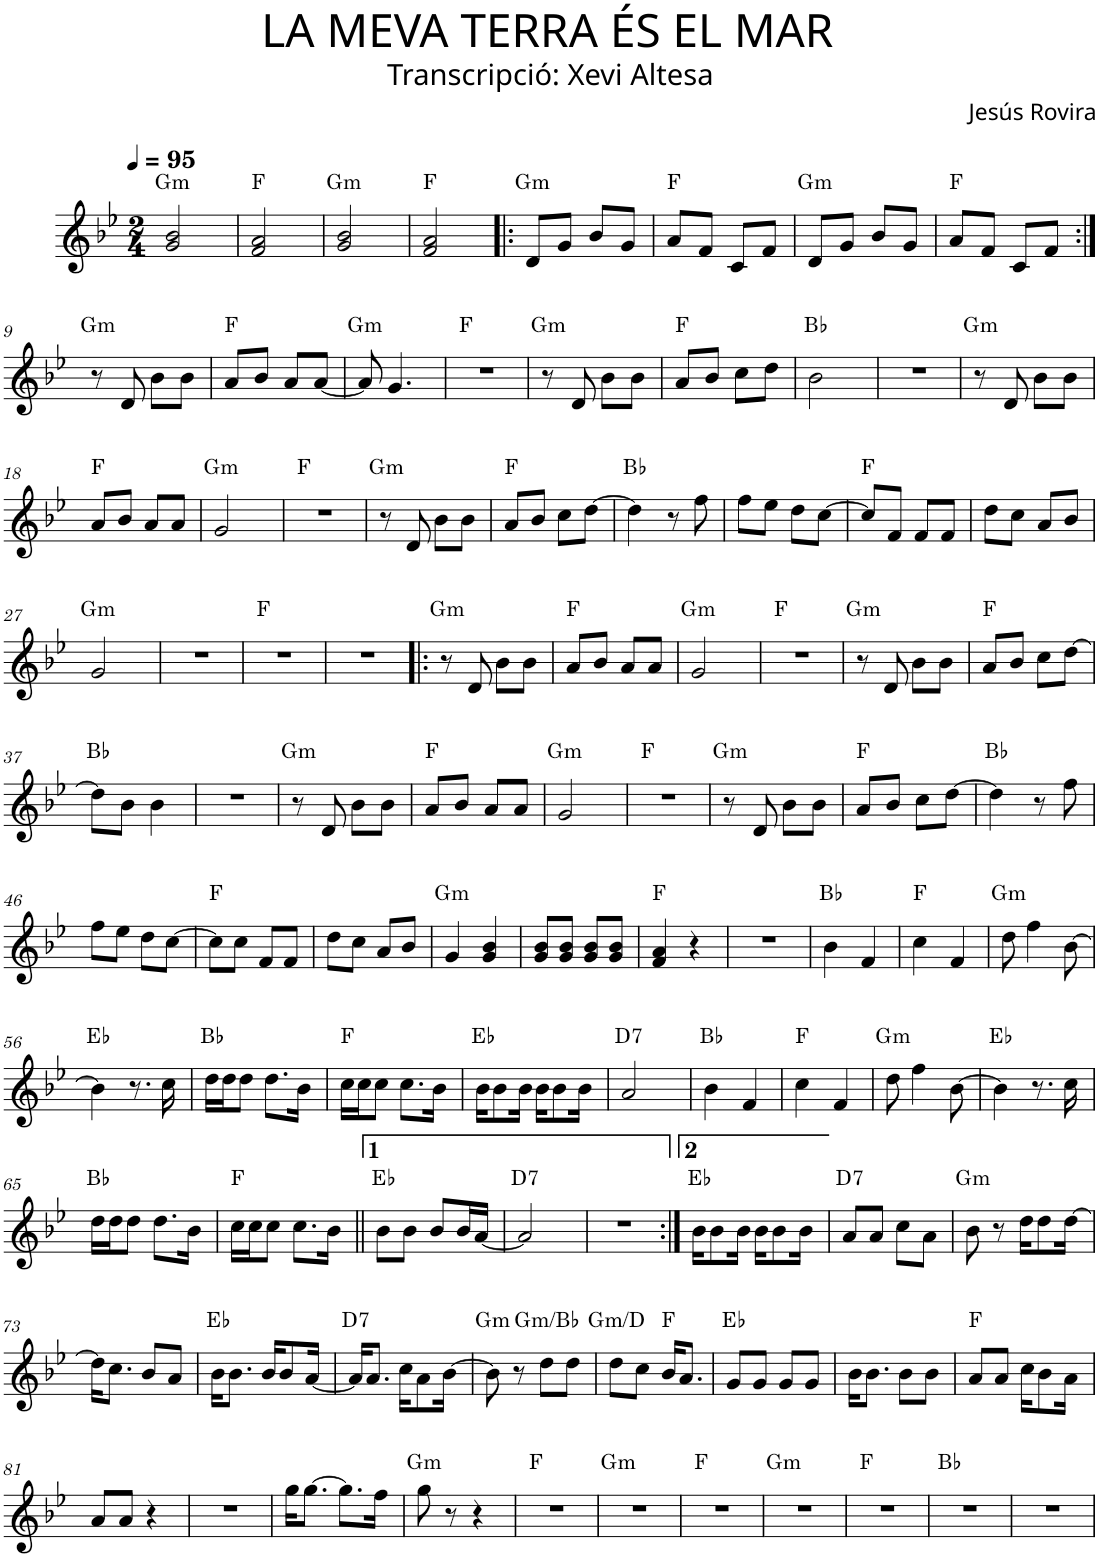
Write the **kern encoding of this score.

**kern	**harte
*part1	*part1
*staff1	*
*I"P1	*
*clefG2	*
*k[b-e-]	*
*g:	*
*M2/4	*
*MM95	*
=1	=1
!	!LO:H:kt=m
2g/ 2b-/	G:min
=2	=2
2f/ 2a/	F:maj
=3	=3
!	!LO:H:kt=m
2g/ 2b-/	G:min
=4	=4
2f/ 2a/	F:maj
=5!|:	=5!|:
!	!LO:H:kt=m
8d/L	G:min
8g/J	.
8b-/L	.
8g/J	.
=6	=6
8a/L	F:maj
8f/J	.
8c/L	.
8f/J	.
=7	=7
!	!LO:H:kt=m
8d/L	G:min
8g/J	.
8b-/L	.
8g/J	.
=8	=8
8a/L	F:maj
8f/J	.
8c/L	.
8f/J	.
!!LO:LB:g=z
=9:|!	=9:|!
!	!LO:H:kt=m
8r	G:min
8d/	.
8b-\L	.
8b-\J	.
=10	=10
8a/L	F:maj
8b-/J	.
8a/L	.
[<8a/J	.
=11	=11
!	!LO:H:kt=m
8a/]	G:min
4.g/	.
=12	=12
2r	F:maj
=13	=13
!	!LO:H:kt=m
8r	G:min
8d/	.
8b-\L	.
8b-\J	.
=14	=14
8a/L	F:maj
8b-/J	.
8cc\L	.
8dd\J	.
=15	=15
2b-\	Bb:maj
=16	=16
2r	.
=17	=17
!	!LO:H:kt=m
8r	G:min
8d/	.
8b-\L	.
8b-\J	.
!!LO:LB:g=z
=18	=18
8a/L	F:maj
8b-/J	.
8a/L	.
8a/J	.
=19	=19
!	!LO:H:kt=m
2g/	G:min
=20	=20
2r	F:maj
=21	=21
!	!LO:H:kt=m
8r	G:min
8d/	.
8b-\L	.
8b-\J	.
=22	=22
8a/L	F:maj
8b-/J	.
8cc\L	.
[>8dd\J	.
=23	=23
4dd\]	Bb:maj
8r	.
8ff\	.
=24	=24
8ff\L	.
8ee-\J	.
8dd\L	.
[>8cc\J	.
=25	=25
8cc/L]	F:maj
8f/J	.
8f/L	.
8f/J	.
=26	=26
8dd\L	.
8cc\J	.
8a/L	.
8b-/J	.
!!LO:LB:g=z
=27	=27
!	!LO:H:kt=m
2g/	G:min
=28	=28
2r	.
=29	=29
2r	F:maj
=30	=30
2r	.
=31!|:	=31!|:
!	!LO:H:kt=m
8r	G:min
8d/	.
8b-\L	.
8b-\J	.
=32	=32
8a/L	F:maj
8b-/J	.
8a/L	.
8a/J	.
=33	=33
!	!LO:H:kt=m
2g/	G:min
=34	=34
2r	F:maj
=35	=35
!	!LO:H:kt=m
8r	G:min
8d/	.
8b-\L	.
8b-\J	.
=36	=36
8a/L	F:maj
8b-/J	.
8cc\L	.
[>8dd\J	.
!!LO:LB:g=z
=37	=37
8dd\L]	Bb:maj
8b-\J	.
4b-\	.
=38	=38
2r	.
=39	=39
!	!LO:H:kt=m
8r	G:min
8d/	.
8b-\L	.
8b-\J	.
=40	=40
8a/L	F:maj
8b-/J	.
8a/L	.
8a/J	.
=41	=41
!	!LO:H:kt=m
2g/	G:min
=42	=42
2r	F:maj
=43	=43
!	!LO:H:kt=m
8r	G:min
8d/	.
8b-\L	.
8b-\J	.
=44	=44
8a/L	F:maj
8b-/J	.
8cc\L	.
[>8dd\J	.
=45	=45
4dd\]	Bb:maj
8r	.
8ff\	.
!!LO:LB:g=z
=46	=46
8ff\L	.
8ee-\J	.
8dd\L	.
[>8cc\J	.
=47	=47
8cc\L]	F:maj
8cc\J	.
8f/L	.
8f/J	.
=48	=48
8dd\L	.
8cc\J	.
8a/L	.
8b-/J	.
=49	=49
!	!LO:H:kt=m
4g/	G:min
4g/ 4b-/	.
=50	=50
8g/ 8b-/L	.
8g/ 8b-/J	.
8g/ 8b-/L	.
8g/ 8b-/J	.
=51	=51
4f/ 4a/	F:maj
4r	.
=52	=52
2r	.
=53	=53
4b-\	Bb:maj
4f/	.
=54	=54
4cc\	F:maj
4f/	.
=55	=55
!	!LO:H:kt=m
8dd\	G:min
4ff\	.
[>8b-\	.
!!LO:LB:g=z
=56	=56
4b-\]	Eb:maj
8.r	.
16cc\	.
=57	=57
16dd\LL	Bb:maj
16dd\J	.
8dd\J	.
8.dd\L	.
16b-\Jk	.
=58	=58
16cc\LL	F:maj
16cc\J	.
8cc\J	.
8.cc\L	.
16b-\Jk	.
=59	=59
16b-\KL	Eb:maj
8b-\	.
16b-\Jk	.
16b-\KL	.
8b-\	.
16b-\Jk	.
=60	=60
!	!LO:H:kt=7
2a/	D:7
=61	=61
4b-\	Bb:maj
4f/	.
=62	=62
4cc\	F:maj
4f/	.
=63	=63
!	!LO:H:kt=m
8dd\	G:min
4ff\	.
[>8b-\	.
=64	=64
4b-\]	Eb:maj
8.r	.
16cc\	.
!!LO:LB:g=z
=65	=65
16dd\LL	Bb:maj
16dd\J	.
8dd\J	.
8.dd\L	.
16b-\Jk	.
=66	=66
16cc\LL	F:maj
16cc\J	.
8cc\J	.
8.cc\L	.
16b-\Jk	.
=67||	=67||
8b-\L	Eb:maj
8b-\J	.
8b-/L	.
16b-/L	.
[<16a/JJ	.
=68	=68
!	!LO:H:kt=7
2a/]	D:7
=69	=69
2r	.
=70:|!	=70:|!
16b-\KL	Eb:maj
8b-\	.
16b-\Jk	.
16b-\KL	.
8b-\	.
16b-\Jk	.
=71	=71
!	!LO:H:kt=7
8a/L	D:7
8a/J	.
8cc\L	.
8a\J	.
=72	=72
!	!LO:H:kt=m
8b-\	G:min
8r	.
16dd\KL	.
8dd\	.
[>16dd\Jk	.
!!LO:LB:g=z
=73	=73
16dd\KL]	.
8.cc\J	.
8b-/L	.
8a/J	.
=74	=74
16b-\KL	Eb:maj
8.b-\J	.
16b-/KL	.
8b-/	.
[<16a/Jk	.
=75	=75
!	!LO:H:kt=7
16a/KL]	D:7
8.a/J	.
16cc\KL	.
8a\	.
[>16b-\Jk	.
=76	=76
!	!LO:H:kt=m
8b-\]	G:min
8r	.
!	!LO:H:kt=m
8dd\L	G:min/b3
8dd\J	.
=77	=77
!	!LO:H:kt=m
8dd\L	G:min/5
8cc\J	.
16b-/KL	F:maj
8.a/J	.
=78	=78
8g/L	Eb:maj
8g/J	.
8g/L	.
8g/J	.
=79	=79
16b-\KL	.
8.b-\J	.
8b-\L	.
8b-\J	.
=80	=80
8a/L	F:maj
8a/J	.
16cc\KL	.
8b-\	.
16a\Jk	.
!!LO:LB:g=z
=81	=81
8a/L	.
8a/J	.
4r	.
=82	=82
2r	.
=83	=83
16gg\KL	.
[>8.gg\J	.
8.gg\L]	.
16ff\Jk	.
=84	=84
!	!LO:H:kt=m
8gg\	G:min
8r	.
4r	.
=85	=85
2r	F:maj
=86	=86
!	!LO:H:kt=m
2r	G:min
=87	=87
2r	F:maj
=88	=88
!	!LO:H:kt=m
2r	G:min
=89	=89
2r	F:maj
=90	=90
2r	Bb:maj
=91	=91
2r	.
=	=
*-	*-
